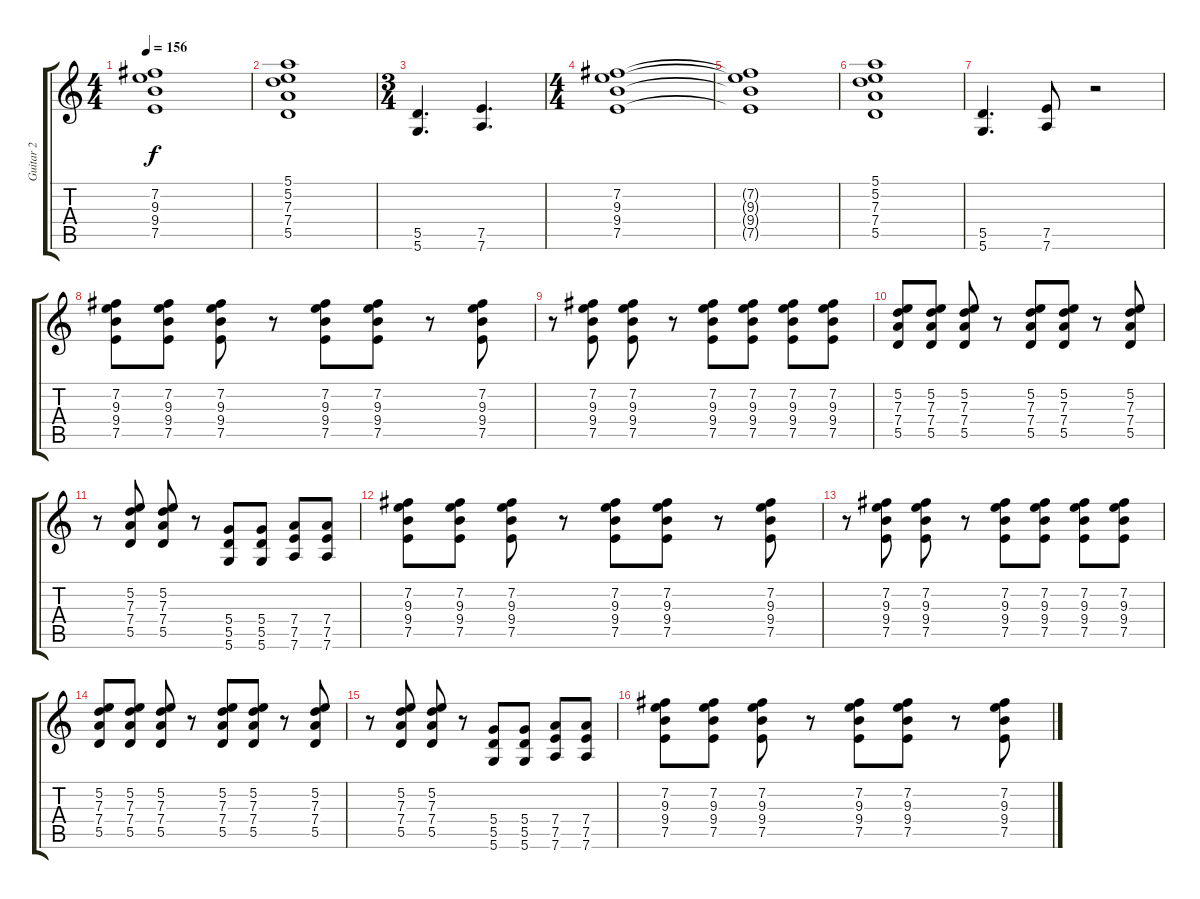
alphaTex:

\track ("Guitar 2" "Guitar 2") {instrument distortionguitar}
\staff {score tabs}
\tuning (E4 B3 G3 D3 A2 D2) {hide}
\ts (4 4)
\tempo 156
\clef g2
\ks c
(7.2{t} 9.3{t} 9.4{t} 7.5{t}).1{dy f} |
(5.1 5.2 7.3 7.4 5.5).1 |
\ts (3 4)
(5.5 5.6).4{d} (7.5 7.6).4{d} |
\ts (4 4)
(7.2 9.3 9.4 7.5).1 |
(7.2{t} 9.3{t} 9.4{t} 7.5{t}).1 |
(5.1 5.2 7.3 7.4 5.5).1 |
(5.5 5.6).4{d} (7.5 7.6).8 r.2 |
(7.2 9.3 9.4 7.5).8{volume 12} (7.2 9.3 9.4 7.5).8 (7.2 9.3 9.4 7.5).8 r.8 (7.2 9.3 9.4 7.5).8 (7.2 9.3 9.4 7.5).8 r.8 (7.2 9.3 9.4 7.5).8 |
r.8 (7.2 9.3 9.4 7.5).8 (7.2 9.3 9.4 7.5).8 r.8 (7.2 9.3 9.4 7.5).8 (7.2 9.3 9.4 7.5).8 (7.2 9.3 9.4 7.5).8 (7.2 9.3 9.4 7.5).8 |
(5.2 7.3 7.4 5.5).8 (5.2 7.3 7.4 5.5).8 (5.2 7.3 7.4 5.5).8 r.8 (5.2 7.3 7.4 5.5).8 (5.2 7.3 7.4 5.5).8 r.8 (5.2 7.3 7.4 5.5).8 |
r.8 (5.2 7.3 7.4 5.5).8 (5.2 7.3 7.4 5.5).8 r.8 (5.4 5.5 5.6).8 (5.4 5.5 5.6).8 (7.4 7.5 7.6).8 (7.4 7.5 7.6).8 |
(7.2 9.3 9.4 7.5).8 (7.2 9.3 9.4 7.5).8 (7.2 9.3 9.4 7.5).8 r.8 (7.2 9.3 9.4 7.5).8 (7.2 9.3 9.4 7.5).8 r.8 (7.2 9.3 9.4 7.5).8 |
r.8 (7.2 9.3 9.4 7.5).8 (7.2 9.3 9.4 7.5).8 r.8 (7.2 9.3 9.4 7.5).8 (7.2 9.3 9.4 7.5).8 (7.2 9.3 9.4 7.5).8 (7.2 9.3 9.4 7.5).8 |
(5.2 7.3 7.4 5.5).8 (5.2 7.3 7.4 5.5).8 (5.2 7.3 7.4 5.5).8 r.8 (5.2 7.3 7.4 5.5).8 (5.2 7.3 7.4 5.5).8 r.8 (5.2 7.3 7.4 5.5).8 |
r.8 (5.2 7.3 7.4 5.5).8 (5.2 7.3 7.4 5.5).8 r.8 (5.4 5.5 5.6).8 (5.4 5.5 5.6).8 (7.4 7.5 7.6).8 (7.4 7.5 7.6).8 |
(7.2 9.3 9.4 7.5).8 (7.2 9.3 9.4 7.5).8 (7.2 9.3 9.4 7.5).8 r.8 (7.2 9.3 9.4 7.5).8 (7.2 9.3 9.4 7.5).8 r.8 (7.2 9.3 9.4 7.5).8
